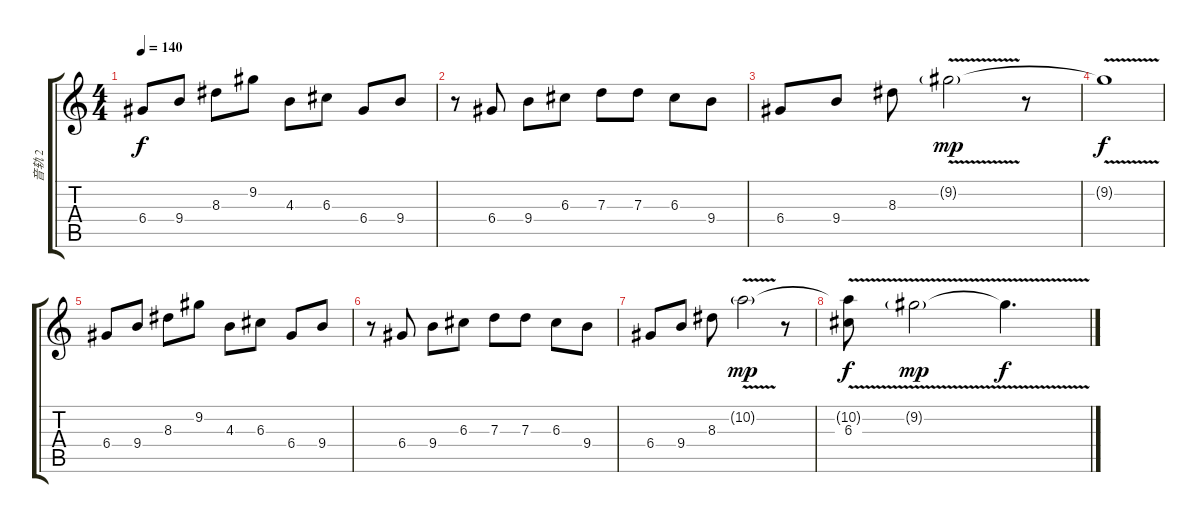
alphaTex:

\track ("音轨 2" "音轨 2") {instrument overdrivenguitar}
\staff {score tabs}
\tuning (E4 B3 G3 D3 A2 E2) {hide}
\ts (4 4)
\tempo 140
\clef g2
\ks c
6.4.8{dy f} 9.4.8 8.3.8 9.2.8 4.3.8 6.3.8 6.4.8 9.4.8 |
r.8 6.4.8 9.4.8 6.3.8 7.3.8 7.3.8 6.3.8 9.4.8 |
6.4.8 9.4.8 8.3.8 9.2{v g}.2{dy mp} r.8 |
9.2{t}.1{dy f} |
6.4.8 9.4.8 8.3.8 9.2.8 4.3.8 6.3.8 6.4.8 9.4.8 |
r.8 6.4.8 9.4.8 6.3.8 7.3.8 7.3.8 6.3.8 9.4.8 |
6.4.8 9.4.8 8.3.8 10.2{v g}.2{dy mp} r.8 |
(10.2{t} 6.3).8{dy f} 9.2{v g}.2{dy mp} 9.2{t}.4{d dy f}
